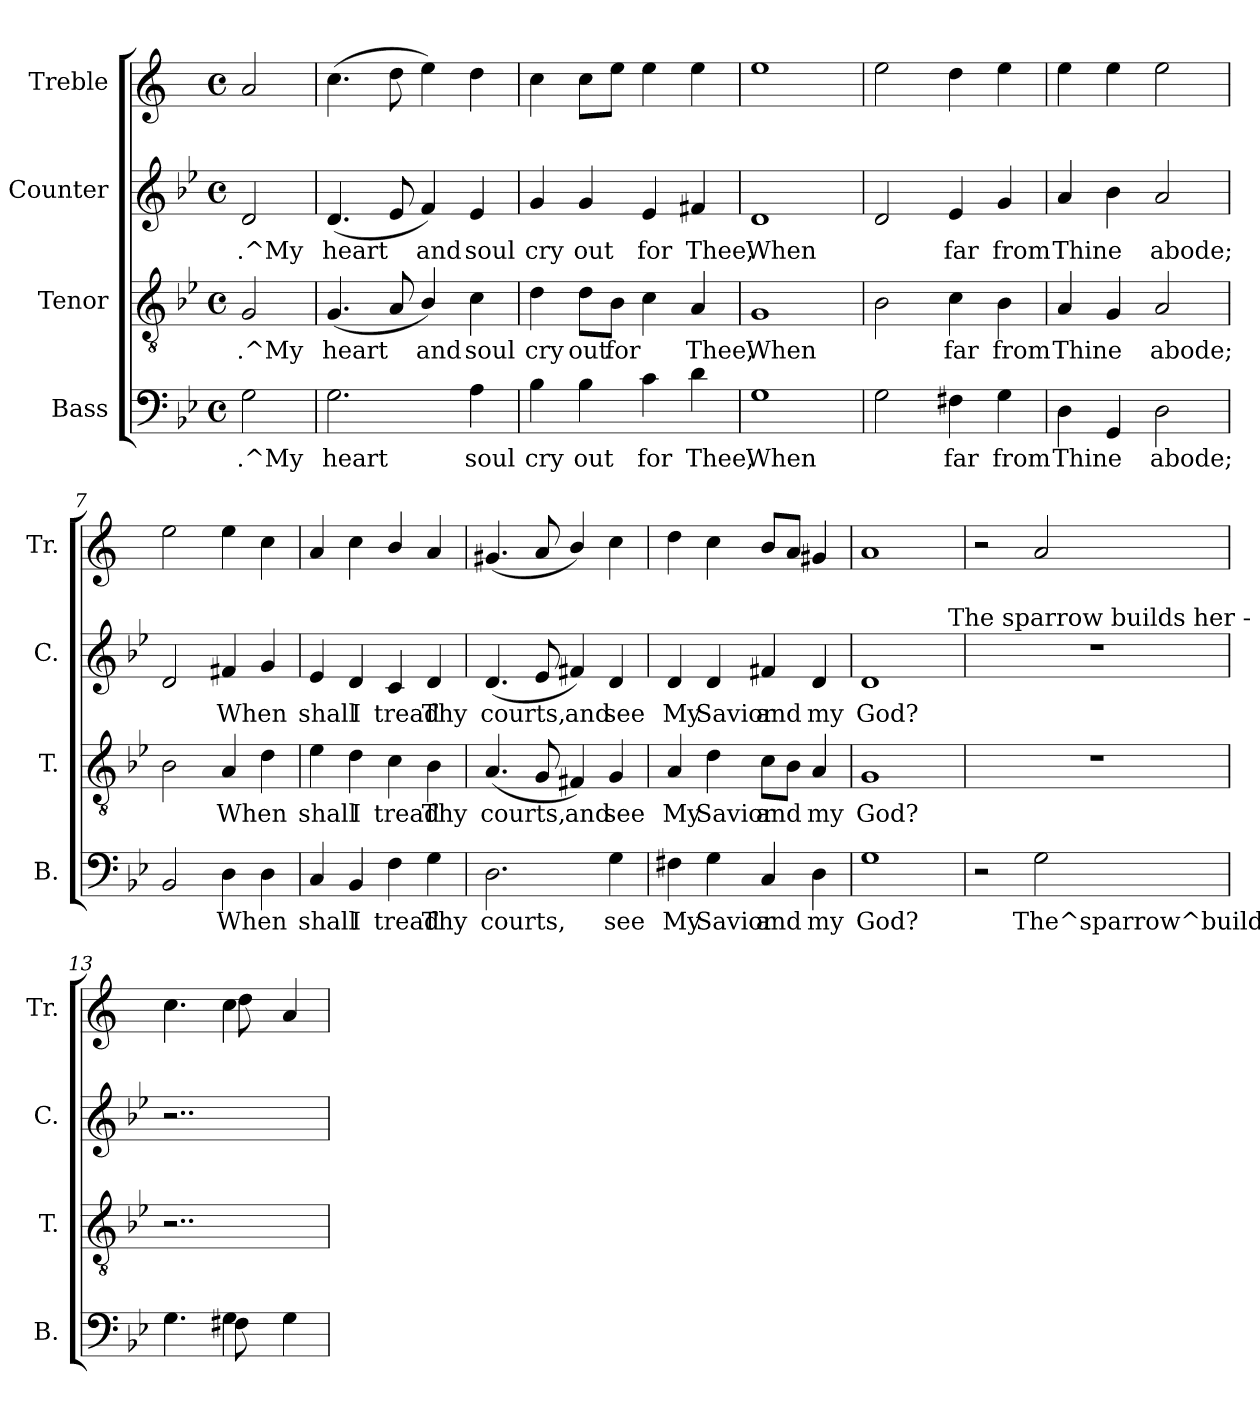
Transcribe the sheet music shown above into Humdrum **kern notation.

**kern	**text	**kern	**text	**kern	**text	**kern
*part4	*part4	*part3	*part3	*part2	*part2	*part1
*staff4	*staff4	*staff3	*staff3	*staff2	*staff2	*staff1
*I"Bass	*	*I"Tenor	*	*I"Counter	*	*I"Treble
*I'B.	*	*I'T.	*	*I'C.	*	*I'Tr.
!!LO:PB:g=z
*stria5	*	*stria5	*	*stria5	*	*stria5
*clefF4	*	*clefGv2	*	*clefG2	*	*clefG2
*	*	*	*	*	*	*ITrd1c2
*k[b-e-]	*	*k[b-e-]	*	*k[b-e-]	*	*k[b-e-]
*B-:	*	*B-:	*	*B-:	*	*B-:
*M4/4	*	*M4/4	*	*M4/4	*	*M4/4
*met(c)	*	*met(c)	*	*met(c)	*	*met(c)
=1	=1	=1	=1	=1	=1	=1
!	!LO:LY:a:rj	!	!LO:LY:a:rj	!	!LO:LY:b:rj	!
2G\	.^My	2G/	.^My	2d</	.^My	2g/
=2	=2	=2	=2	=2	=2	=2
!	!LO:LY:a:rj	!	!LO:LY:a:rj	!	!LO:LY:b:rj	!
2.G\	heart	(<4.G/	heart	(<4.d/	heart	(>4.b-\
!	!	!	!LO:LY:a:rj	!	!LO:LY:b:rj	!
.	.	8A/	.	8e-/	.	8cc\
!	!	!	!LO:LY:a:rj	!	!LO:LY:b:rj	!
.	.	4B-/)	and	4f/)	and	4dd\)
!	!LO:LY:a:rj	!	!LO:LY:a:rj	!	!LO:LY:b:rj	!
4A\	soul	4c\	soul	4e-/	soul	4cc\
=3	=3	=3	=3	=3	=3	=3
!	!LO:LY:a:rj	!	!LO:LY:a:rj	!	!LO:LY:b:rj	!
4B-\	cry	4d\	cry	4g/	cry	4b-\
!	!LO:LY:a:rj	!	!LO:LY:a:rj	!	!LO:LY:b:rj	!
4B-\	out	8d\L	out	4g/	out	8b-\L
!	!	!	!LO:LY:a:rj	!	!	!
.	.	8B-\J	for	.	.	8dd\J
!	!LO:LY:a:rj	!	!LO:LY:a:rj	!	!LO:LY:b:rj	!
4c\	for	4c\	.	4e-/	for	4dd\
!	!LO:LY:a:rj	!	!LO:LY:a:rj	!	!LO:LY:b:rj	!
4d\	Thee,	4A/	Thee,	4f#X/	Thee,	4dd\
=4	=4	=4	=4	=4	=4	=4
!	!LO:LY:a:rj	!	!LO:LY:a:rj	!	!LO:LY:b:rj	!
1G	When	1G	When	1d	When	1dd
=5	=5	=5	=5	=5	=5	=5
!	!LO:LY:a:rj	!	!LO:LY:a:rj	!	!LO:LY:b:rj	!
2G\	.	2B-\	.	2d/	.	2dd>\
!	!LO:LY:a:rj	!	!LO:LY:a:rj	!	!LO:LY:b:rj	!
4F#X\	far	4c\	far	4e-/	far	4cc\
!	!LO:LY:a:rj	!	!LO:LY:a:rj	!	!LO:LY:b:rj	!
4G\	from	4B-\	from	4g/	from	4dd\
=6	=6	=6	=6	=6	=6	=6
!	!LO:LY:a:rj	!	!LO:LY:a:rj	!	!LO:LY:b:rj	!
4D\	Thine	4A/	Thine	4a/	Thine	4dd\
!	!LO:LY:a:rj	!	!LO:LY:a:rj	!	!LO:LY:b:rj	!
4GG/	.	4G/	.	4b-\	.	4dd\
!	!LO:LY:a:rj	!	!LO:LY:a:rj	!	!LO:LY:b:rj	!
2D\	abode;	2A/	abode;	2a/	abode;	2dd\
=7	=7	=7	=7	=7	=7	=7
!	!LO:LY:a:rj	!	!LO:LY:a:rj	!	!LO:LY:b:rj	!
2BB-/	.	2B-\	.	2d/	.	2dd\
!	!LO:LY:a:rj	!	!LO:LY:a:rj	!	!LO:LY:b:rj	!
4D\	When	4A/	When	4f#X/	When	4dd\
!	!LO:LY:a:rj	!	!LO:LY:a:rj	!	!LO:LY:b:rj	!
4D\	.	4d\	.	4g/	.	4b-\
=8	=8	=8	=8	=8	=8	=8
!	!LO:LY:a:rj	!	!LO:LY:a:rj	!	!LO:LY:b:rj	!
4C/	shall	4e-\	shall	4e-/	shall	4g/
!	!LO:LY:a:rj	!	!LO:LY:a:rj	!	!LO:LY:b:rj	!
4BB-/	I	4d\	I	4d/	I	4b-\
!	!LO:LY:a:rj	!	!LO:LY:a:rj	!	!LO:LY:b:rj	!
4F\	tread	4c\	tread	4c/	tread	4a/
!	!LO:LY:a:rj	!	!LO:LY:a:rj	!	!LO:LY:b:rj	!
4G\	Thy	4B-\	Thy	4d/	Thy	4g/
=9	=9	=9	=9	=9	=9	=9
!	!LO:LY:a:rj	!	!LO:LY:a:rj	!	!LO:LY:b:rj	!
2.D\	courts,	(<4.A/	courts,	(<4.d/	courts,	(<4.f#X/
!	!	!	!LO:LY:a:rj	!	!LO:LY:b:rj	!
.	.	8G/	.	8e-/	.	8g/
!	!	!	!LO:LY:a:rj	!	!LO:LY:b:rj	!
.	.	4F#X/)	and	4f#X/)	and	4a/)
!	!LO:LY:a:rj	!	!LO:LY:a:rj	!	!LO:LY:b:rj	!
4G\	see	4G/	see	4d/	see	4b->\
=10	=10	=10	=10	=10	=10	=10
!	!LO:LY:a:rj	!	!LO:LY:a:rj	!	!LO:LY:b:rj	!
4F#X\	My	4A/	My	4d/	My	4cc>\
!	!LO:LY:a:rj	!	!LO:LY:a:rj	!	!LO:LY:b:rj	!
4G\	Savior	4d\	Savior	4d/	Savior	4b-\
!	!LO:LY:a:rj	!	!LO:LY:a:rj	!	!LO:LY:b:rj	!
4C/	and	8c\L	and	4f#X/	and	8a/L
!	!	!	!LO:LY:a:rj	!	!	!
.	.	8B-\J	.	.	.	8g/J
!	!LO:LY:a:rj	!	!LO:LY:a:rj	!	!LO:LY:b:rj	!
4D\	my	4A/	my	4d/	my	4f#X/
=11	=11	=11	=11	=11	=11	=11
!	!LO:LY:a:rj	!	!LO:LY:a:rj	!	!LO:LY:b:rj	!
*	*	*	*	*^	*	*
1G	God?	1G	God?	1d	2...ryy	God?	1g
!	!	!	!	!	!LO:TX:a:t=The sparrow builds her -	!	!
.	.	.	.	.	16ryy	.	.
*	*	*	*	*v	*v	*	*
=12	=12	=12	=12	=12	=12	=12
2r	.	1r	.	1r	.	2r
!	!LO:LY:a:rj	!	!	!	!	!
2G\	The^sparrow^builds^her^-	.	.	.	.	2g/
=13	=13	=13	=13	=13	=13	=13
!	!LO:LY:a:rj	!	!	!	!	!
*^	*	*	*	*	*	*^
4.G\	4.ryy	--	2..r	.	2..r	.	4.b-\	4.ryy
!	!	!LO:LY:a:rj	!	!	!	!	!	!
4G\	8F#X\	--	.	.	.	.	4b-\	8cc\
.	4.ryy	.	.	.	.	.	.	4.ryy
!	!	!LO:LY:a:rj	!	!	!	!	!	!
4G\	.	--	.	.	.	.	4g/	.
*v	*v	*	*	*	*	*	*v	*v
=	=	=	=	=	=	=
*-	*-	*-	*-	*-	*-	*-
